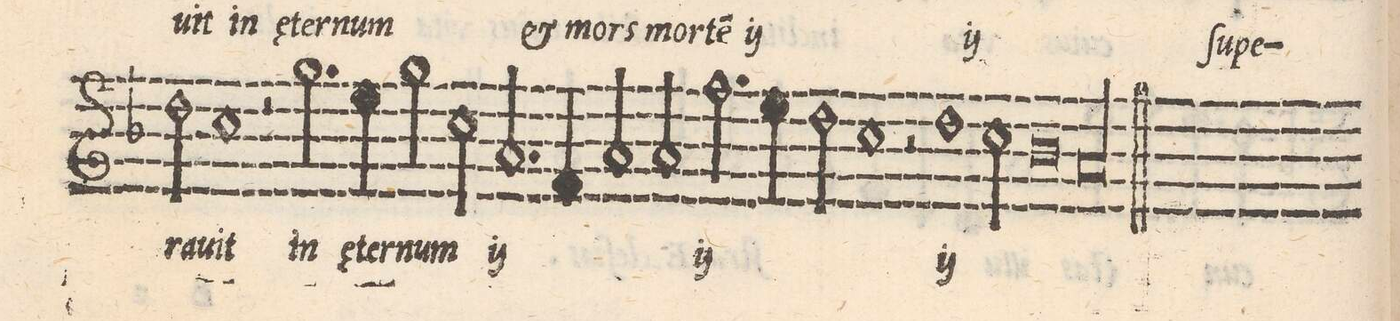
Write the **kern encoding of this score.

**kern	**text
*I"CANTVS	*
*clefG2	*
*k[b-]	*
*met(C|)	*
*M2/1	*
2dd\	-ra-
=64-	=64-
1cc	-uit
2r	.
2.gg\	in
=65-	=65-
4ee\	ę-
2gg\	-ter-
2cc\	-num
*	*ij
2.a/	in
=66-	=66-
4f/	ę-
2a/	-ter-
2a/	-num
2.ff\	in
=67-	=67-
4ee\	ę-
2dd\	-ter-
1cc	-num
=68-	=68-
2r	.
1dd	in
2cc\	ę-
=69-	=69-
0b-y	-ter-
=70-	=70-
0al	-num
==	==
*-	*-
